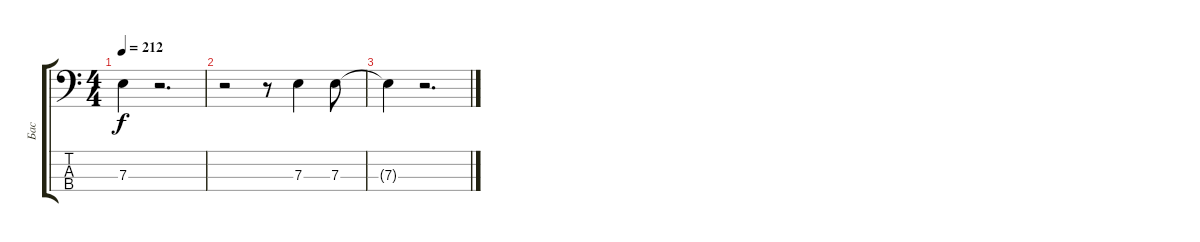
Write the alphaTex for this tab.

\track ("Бас" "Бас") {instrument electricbassfinger}
\staff {score tabs}
\tuning (G2 D2 A1 E1) {hide}
\ts (4 4)
\tempo 212
\clef f4
\ks c
7.3{t}.4{dy f} r.2{d} |
r.2 r.8 7.3.4 7.3.8 |
7.3{t}.4 r.2{d}
